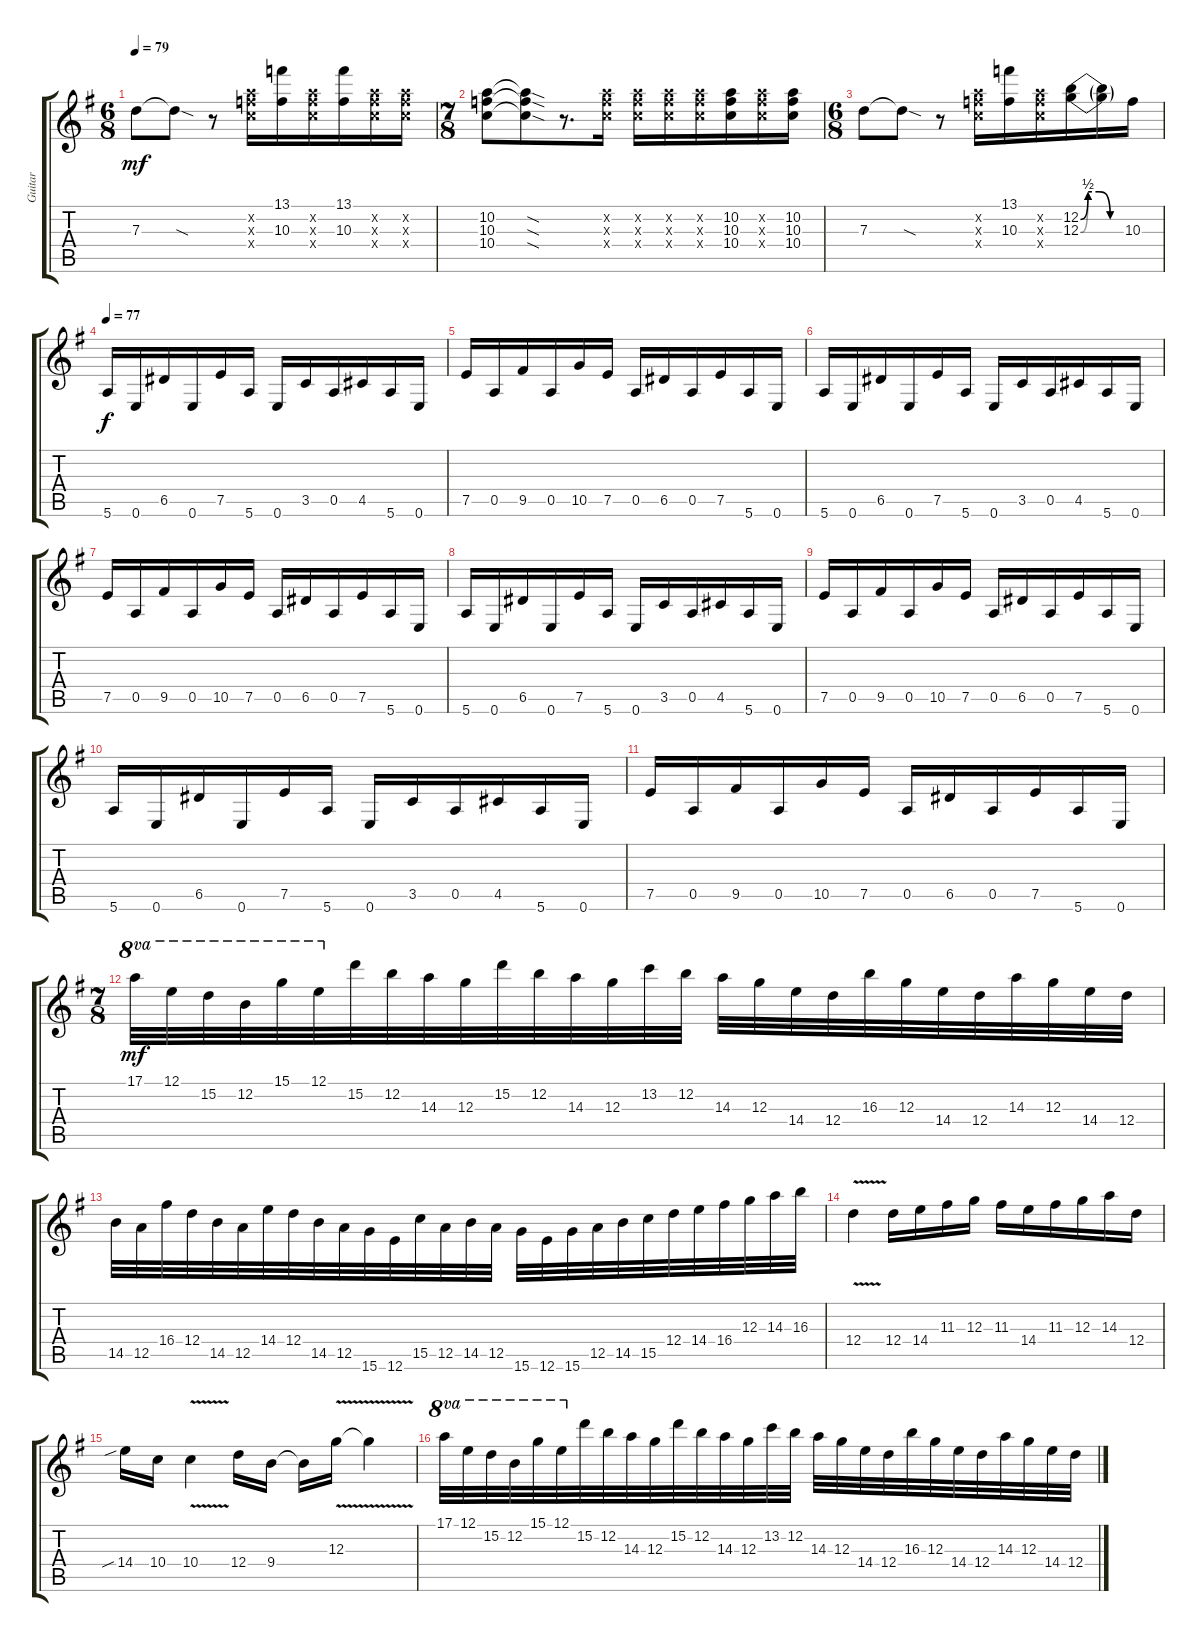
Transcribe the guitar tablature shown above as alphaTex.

\track ("Guitar" "Guitar") {instrument distortionguitar}
\staff {score tabs}
\tuning (E4 B3 G3 D3 A2 E2) {hide}
\ts (6 8)
\tempo 79
\clef g2
\ks g
7.3.8{dy mf} 7.3{sod t}.8 r.8 (10.2{x} 10.3{x} 10.4{x}).16 (13.1 10.3).16 (10.2{x} 10.3{x} 10.4{x}).16 (13.1 10.3).16 (10.2{x} 10.3{x} 10.4{x}).16 (10.2{x} 10.3{x} 10.4{x}).16 |
\ts (7 8)
(10.2 10.3 10.4).8 (10.2{sod t} 10.3{sod t} 10.4{sod t}).8 r.8{d} (10.2{x} 10.3{x} 10.4{x}).16 (10.2{x} 10.3{x} 10.4{x}).16 (10.2{x} 10.3{x} 10.4{x}).16 (10.2{x} 10.3{x} 10.4{x}).16 (10.2 10.3 10.4).16 (10.2{x} 10.3{x} 10.4{x}).16 (10.2 10.3 10.4).16 |
\ts (6 8)
7.3.8 7.3{sod t}.8 r.8 (10.2{x} 10.3{x} 10.4{x}).16 (13.1 10.3).16 (10.2{x} 10.3{x} 10.4{x}).16 (12.2{be (custom 0 0 10 2 25 2 40 0 60 0)} 12.3{be (custom 0 0 10 2 25 2 40 0 60 0)}).16 (12.2{t} 12.3{t}).16 10.3.16 |
\tempo 77
5.6.16{dy f} 0.6.16 6.5.16 0.6.16 7.5.16 5.6.16 0.6.16 3.5.16 0.5.16 4.5.16 5.6.16 0.6.16 |
7.5.16 0.5.16 9.5.16 0.5.16 10.5.16 7.5.16 0.5.16 6.5.16 0.5.16 7.5.16 5.6.16 0.6.16 |
5.6.16 0.6.16 6.5.16 0.6.16 7.5.16 5.6.16 0.6.16 3.5.16 0.5.16 4.5.16 5.6.16 0.6.16 |
7.5.16 0.5.16 9.5.16 0.5.16 10.5.16 7.5.16 0.5.16 6.5.16 0.5.16 7.5.16 5.6.16 0.6.16 |
5.6.16 0.6.16 6.5.16 0.6.16 7.5.16 5.6.16 0.6.16 3.5.16 0.5.16 4.5.16 5.6.16 0.6.16 |
7.5.16 0.5.16 9.5.16 0.5.16 10.5.16 7.5.16 0.5.16 6.5.16 0.5.16 7.5.16 5.6.16 0.6.16 |
5.6.16 0.6.16 6.5.16 0.6.16 7.5.16 5.6.16 0.6.16 3.5.16 0.5.16 4.5.16 5.6.16 0.6.16 |
7.5.16 0.5.16 9.5.16 0.5.16 10.5.16 7.5.16 0.5.16 6.5.16 0.5.16 7.5.16 5.6.16 0.6.16 |
\ts (7 8)
17.1.32{ot 8va dy mf} 12.1.32{ot 8va} 15.2.32{ot 8va} 12.2.32{ot 8va} 15.1.32{ot 8va} 12.1.32{ot 8va} 15.2.32 12.2.32 14.3.32 12.3.32 15.2.32 12.2.32 14.3.32 12.3.32 13.2.32 12.2.32 14.3.32 12.3.32 14.4.32 12.4.32 16.3.32 12.3.32 14.4.32 12.4.32 14.3.32 12.3.32 14.4.32 12.4.32 |
14.5.32 12.5.32 16.4.32 12.4.32 14.5.32 12.5.32 14.4.32 12.4.32 14.5.32 12.5.32 15.6.32 12.6.32 15.5.32 12.5.32 14.5.32 12.5.32 15.6.32 12.6.32 15.6.32 12.5.32 14.5.32 15.5.32 12.4.32 14.4.32 16.4.32 12.3.32 14.3.32 16.3.32 |
12.4{v}.4 12.4.16 14.4.16 11.3.16 12.3.16 11.3.16 14.4.16 11.3.16 12.3.16 14.3.16 12.4.16 |
14.4{sib}.16 10.4.16 10.4{v}.4 12.4.16 9.4.16 9.4{t}.16 12.3{v}.16 12.3{v t}.4 |
17.1.32{ot 8va} 12.1.32{ot 8va} 15.2.32{ot 8va} 12.2.32{ot 8va} 15.1.32{ot 8va} 12.1.32{ot 8va} 15.2.32 12.2.32 14.3.32 12.3.32 15.2.32 12.2.32 14.3.32 12.3.32 13.2.32 12.2.32 14.3.32 12.3.32 14.4.32 12.4.32 16.3.32 12.3.32 14.4.32 12.4.32 14.3.32 12.3.32 14.4.32 12.4.32
